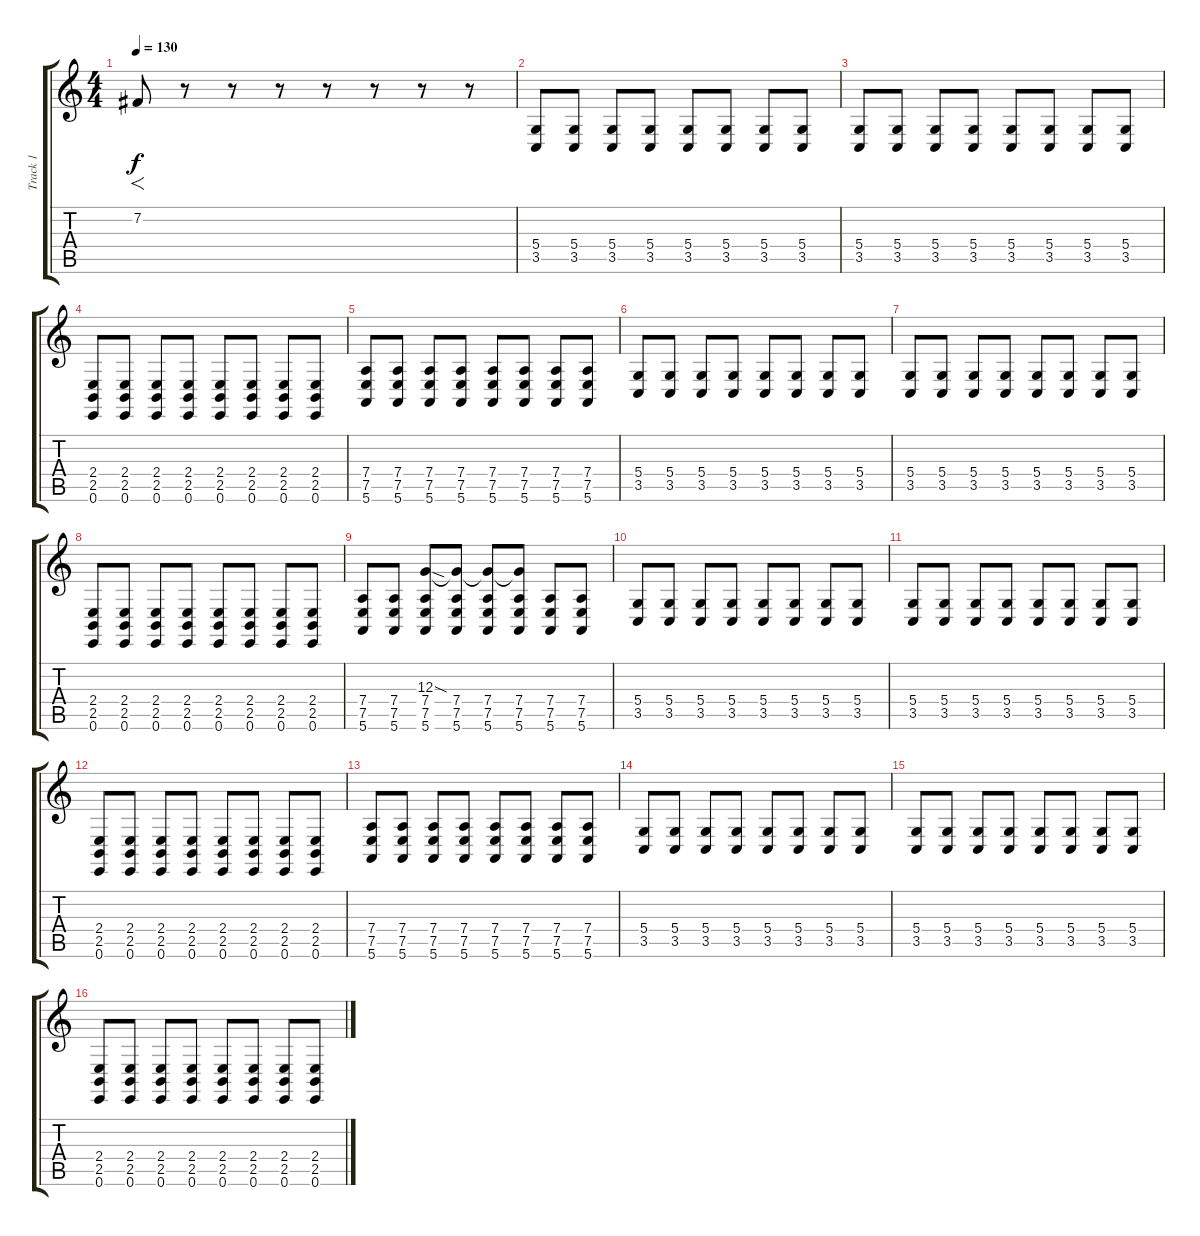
\track ("Track 1" "Track 1") {instrument lead2sawtooth}
\staff {score tabs}
\tuning (E4 B3 G3 D3 A2 E2) {hide}
\ts (4 4)
\tempo 130
\clef g2
\ks c
7.2.8{f dy f} r.8 r.8 r.8 r.8 r.8 r.8 r.8 |
(5.4 3.5).8{volume 10 instrument distortionguitar} (5.4 3.5).8 (5.4 3.5).8 (5.4 3.5).8 (5.4 3.5).8 (5.4 3.5).8 (5.4 3.5).8 (5.4 3.5).8 |
(5.4 3.5).8 (5.4 3.5).8 (5.4 3.5).8 (5.4 3.5).8 (5.4 3.5).8 (5.4 3.5).8 (5.4 3.5).8 (5.4 3.5).8 |
(2.4 2.5 0.6).8 (2.4 2.5 0.6).8 (2.4 2.5 0.6).8 (2.4 2.5 0.6).8 (2.4 2.5 0.6).8 (2.4 2.5 0.6).8 (2.4 2.5 0.6).8 (2.4 2.5 0.6).8 |
(7.4 7.5 5.6).8 (7.4 7.5 5.6).8 (7.4 7.5 5.6).8 (7.4 7.5 5.6).8 (7.4 7.5 5.6).8 (7.4 7.5 5.6).8 (7.4 7.5 5.6).8 (7.4 7.5 5.6).8 |
(5.4 3.5).8 (5.4 3.5).8 (5.4 3.5).8 (5.4 3.5).8 (5.4 3.5).8 (5.4 3.5).8 (5.4 3.5).8 (5.4 3.5).8 |
(5.4 3.5).8 (5.4 3.5).8 (5.4 3.5).8 (5.4 3.5).8 (5.4 3.5).8 (5.4 3.5).8 (5.4 3.5).8 (5.4 3.5).8 |
(2.4 2.5 0.6).8 (2.4 2.5 0.6).8 (2.4 2.5 0.6).8 (2.4 2.5 0.6).8 (2.4 2.5 0.6).8 (2.4 2.5 0.6).8 (2.4 2.5 0.6).8 (2.4 2.5 0.6).8 |
(7.4 7.5 5.6).8 (7.4 7.5 5.6).8 (12.3{sod} 7.4 7.5 5.6).8 (12.3{t} 7.4 7.5 5.6).8 (12.3{t} 7.4 7.5 5.6).8 (12.3{t} 7.4 7.5 5.6).8 (7.4 7.5 5.6).8 (7.4 7.5 5.6).8 |
(5.4 3.5).8{volume 10 instrument distortionguitar} (5.4 3.5).8 (5.4 3.5).8 (5.4 3.5).8 (5.4 3.5).8 (5.4 3.5).8 (5.4 3.5).8 (5.4 3.5).8 |
(5.4 3.5).8 (5.4 3.5).8 (5.4 3.5).8 (5.4 3.5).8 (5.4 3.5).8 (5.4 3.5).8 (5.4 3.5).8 (5.4 3.5).8 |
(2.4 2.5 0.6).8 (2.4 2.5 0.6).8 (2.4 2.5 0.6).8 (2.4 2.5 0.6).8 (2.4 2.5 0.6).8 (2.4 2.5 0.6).8 (2.4 2.5 0.6).8 (2.4 2.5 0.6).8 |
(7.4 7.5 5.6).8 (7.4 7.5 5.6).8 (7.4 7.5 5.6).8 (7.4 7.5 5.6).8 (7.4 7.5 5.6).8 (7.4 7.5 5.6).8 (7.4 7.5 5.6).8 (7.4 7.5 5.6).8 |
(5.4 3.5).8 (5.4 3.5).8 (5.4 3.5).8 (5.4 3.5).8 (5.4 3.5).8 (5.4 3.5).8 (5.4 3.5).8 (5.4 3.5).8 |
(5.4 3.5).8 (5.4 3.5).8 (5.4 3.5).8 (5.4 3.5).8 (5.4 3.5).8 (5.4 3.5).8 (5.4 3.5).8 (5.4 3.5).8 |
(2.4 2.5 0.6).8 (2.4 2.5 0.6).8 (2.4 2.5 0.6).8 (2.4 2.5 0.6).8 (2.4 2.5 0.6).8 (2.4 2.5 0.6).8 (2.4 2.5 0.6).8 (2.4 2.5 0.6).8
